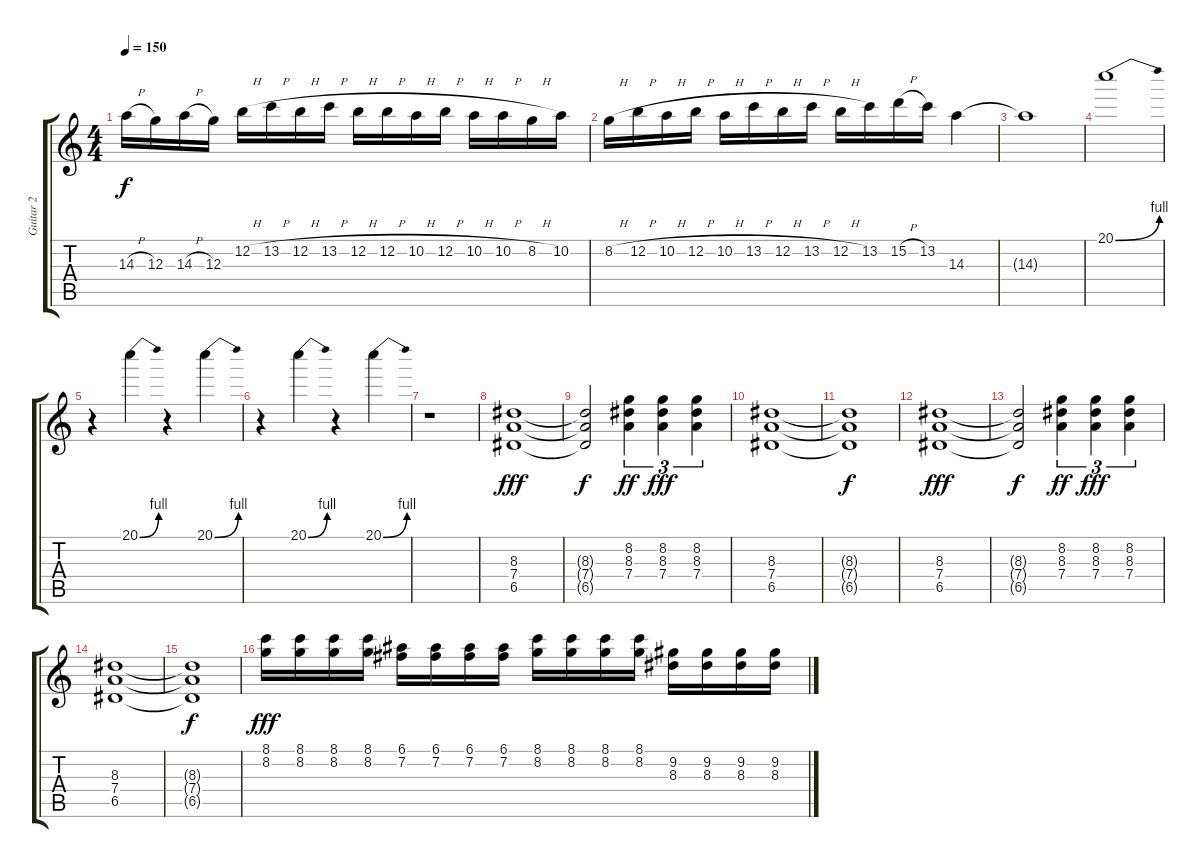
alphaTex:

\track ("Guitar 2" "Guitar 2") {instrument distortionguitar}
\staff {score tabs}
\tuning (E4 B3 G3 D3 A2 E2) {hide}
\ts (4 4)
\tempo 150
\clef g2
\ks c
14.3{h}.16{dy f} 12.3.16 14.3{h}.16 12.3.16 12.2{h}.16 13.2{h}.16 12.2{h}.16 13.2{h}.16 12.2{h}.16 12.2{h}.16 10.2{h}.16 12.2{h}.16 10.2{h}.16 10.2{h}.16 8.2{h}.16 10.2.16 |
8.2{h}.16 12.2{h}.16 10.2{h}.16 12.2{h}.16 10.2{h}.16 13.2{h}.16 12.2{h}.16 13.2{h}.16 12.2{h}.16 13.2.16 15.2{h}.16 13.2.16 14.3.4 |
14.3{t}.1 |
20.1{be (bend 0 0 60 4)}.1 |
r.4 20.1{be (bend 0 0 60 4)}.4 r.4 20.1{be (bend 0 0 60 4)}.4 |
r.4 20.1{be (bend 0 0 60 4)}.4 r.4 20.1{be (bend 0 0 60 4)}.4 |
r.1 |
(8.3 7.4 6.5).1{dy fff} |
(8.3{t} 7.4{t} 6.5{t}).2{dy f} (8.2 8.3 7.4).4{tu (3 2) dy ff} (8.2 8.3 7.4).4{tu (3 2) dy fff} (8.2 8.3 7.4).4{tu (3 2)} |
(8.3 7.4 6.5).1 |
(8.3{t} 7.4{t} 6.5{t}).1{dy f} |
(8.3 7.4 6.5).1{dy fff} |
(8.3{t} 7.4{t} 6.5{t}).2{dy f} (8.2 8.3 7.4).4{tu (3 2) dy ff} (8.2 8.3 7.4).4{tu (3 2) dy fff} (8.2 8.3 7.4).4{tu (3 2)} |
(8.3 7.4 6.5).1 |
(8.3{t} 7.4{t} 6.5{t}).1{dy f} |
(8.1 8.2).16{dy fff} (8.1 8.2).16 (8.1 8.2).16 (8.1 8.2).16 (6.1 7.2).16 (6.1 7.2).16 (6.1 7.2).16 (6.1 7.2).16 (8.1 8.2).16 (8.1 8.2).16 (8.1 8.2).16 (8.1 8.2).16 (9.2 8.3).16 (9.2 8.3).16 (9.2 8.3).16 (9.2 8.3).16
